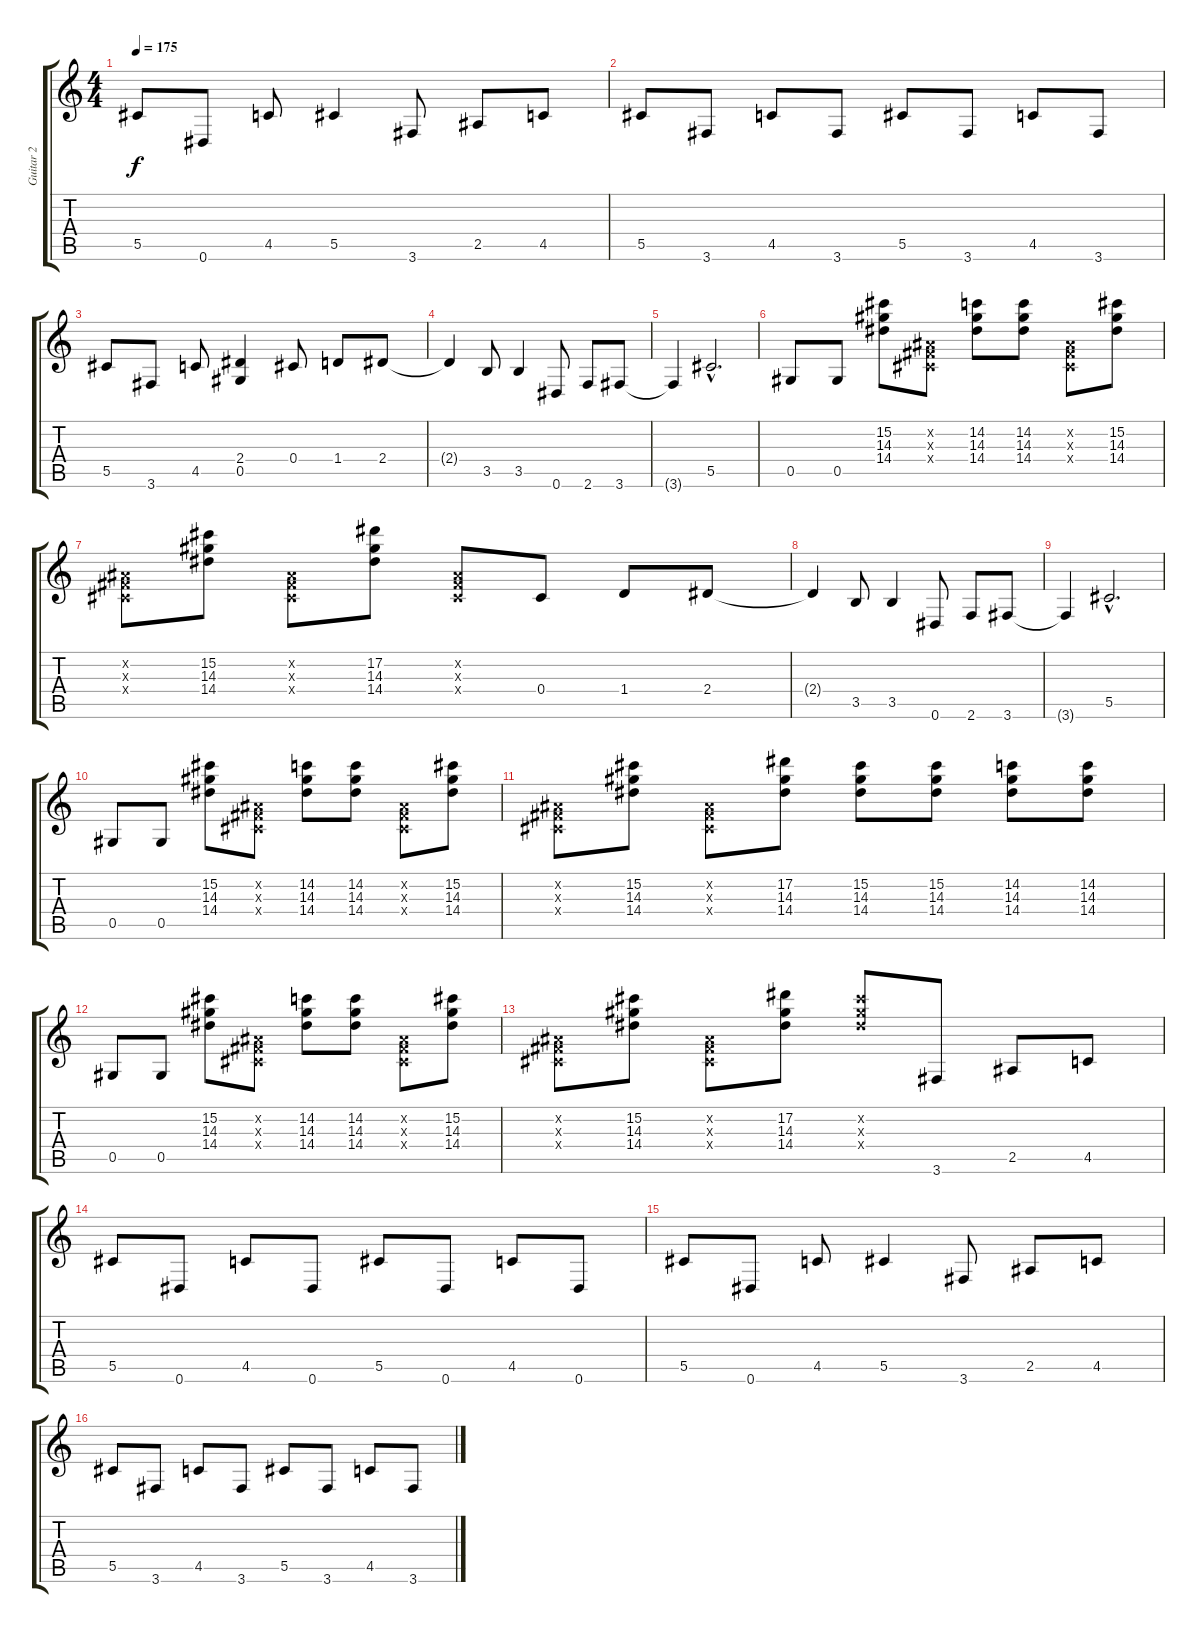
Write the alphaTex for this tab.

\track ("Guitar 2" "Guitar 2") {instrument distortionguitar}
\staff {score tabs}
\tuning (Eb4 Bb3 Gb3 Db3 Ab2 Eb2) {hide}
\ts (4 4)
\tempo 175
\clef g2
\ks c
5.5.8{dy f} 0.6.8 4.5.8 5.5.4 3.6.8 2.5.8 4.5.8 |
5.5.8 3.6.8 4.5.8 3.6.8 5.5.8 3.6.8 4.5.8 3.6.8 |
5.5.8 3.6.8 4.5.8 (2.4 0.5).4 0.4.8 1.4.8 2.4.8 |
2.4{t}.4 3.5.8 3.5.4 0.6.8 2.6.8 3.6.8 |
3.6{t}.4 5.5{hac}.2{d} |
0.5.8 0.5.8 (15.2 14.3 14.4).8 (0.2{x} 0.3{x} 0.4{x}).8 (14.2 14.3 14.4).8 (14.2 14.3 14.4).8 (0.2{x} 0.3{x} 0.4{x}).8 (15.2 14.3 14.4).8 |
(0.2{x} 0.3{x} 0.4{x}).8 (15.2 14.3 14.4).8 (0.2{x} 0.3{x} 0.4{x}).8 (17.2 14.3 14.4).8 (0.2{x} 0.3{x} 0.4{x}).8 0.4.8 1.4.8 2.4.8 |
2.4{t}.4 3.5.8 3.5.4 0.6.8 2.6.8 3.6.8 |
3.6{t}.4 5.5{hac}.2{d} |
0.5.8 0.5.8 (15.2 14.3 14.4).8 (0.2{x} 0.3{x} 0.4{x}).8 (14.2 14.3 14.4).8 (14.2 14.3 14.4).8 (0.2{x} 0.3{x} 0.4{x}).8 (15.2 14.3 14.4).8 |
(0.2{x} 0.3{x} 0.4{x}).8 (15.2 14.3 14.4).8 (0.2{x} 0.3{x} 0.4{x}).8 (17.2 14.3 14.4).8 (15.2 14.3 14.4).8 (15.2 14.3 14.4).8 (14.2 14.3 14.4).8 (14.2 14.3 14.4).8 |
0.5.8 0.5.8 (15.2 14.3 14.4).8 (0.2{x} 0.3{x} 0.4{x}).8 (14.2 14.3 14.4).8 (14.2 14.3 14.4).8 (0.2{x} 0.3{x} 0.4{x}).8 (15.2 14.3 14.4).8 |
(0.2{x} 0.3{x} 0.4{x}).8 (15.2 14.3 14.4).8 (0.2{x} 0.3{x} 0.4{x}).8 (17.2 14.3 14.4).8 (15.2{x} 14.3{x} 14.4{x}).8 3.6.8 2.5.8 4.5.8 |
5.5.8 0.6.8 4.5.8 0.6.8 5.5.8 0.6.8 4.5.8 0.6.8 |
5.5.8 0.6.8 4.5.8 5.5.4 3.6.8 2.5.8 4.5.8 |
5.5.8 3.6.8 4.5.8 3.6.8 5.5.8 3.6.8 4.5.8 3.6.8
